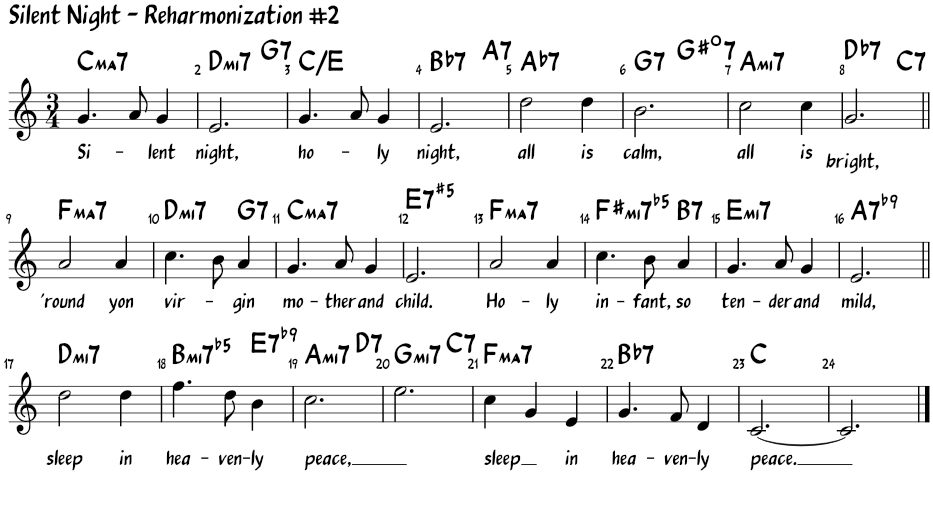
**kern	**text	**harte
*part1	*part1	*part1
*staff1	*staff1	*
*I"Piano	*	*
*I'Pno.	*	*
!!LO:PB:g=z
*clefG2	*	*
*k[]	*	*
*M3/4	*	*
=1	=1	=1
!LO:TX:a:t=Silent Night - Reharmonization #2	!	!
!	!LO:LY:b	!LO:H:kt=ma7
4.g/	Si-	C:maj7
8a/	.	.
!	!LO:LY:b	!
4g/	-lent	.
=2	=2	=2
!	!LO:LY:b	!LO:H:kt=mi7
*^	*	*
2.e/	2ryy	night,	D:min7
!	!	!	!LO:H:kt=7
.	4ryy	.	G:7
=3	=3	=3	=3
!	!	!LO:LY:b	!
*v	*v	*	*
4.g/	ho-	C:maj/3
8a/	.	.
!	!LO:LY:b	!
4g/	-ly	.
=4	=4	=4
!	!LO:LY:b	!LO:H:kt=7
*^	*	*
2.e/	2ryy	night,	Bb:7
!	!	!	!LO:H:kt=7
.	4ryy	.	A:7
=5	=5	=5	=5
!	!	!LO:LY:b	!LO:H:kt=7
*v	*v	*	*
2dd\	all	Ab:7
!	!LO:LY:b	!
4dd\	is	.
=6	=6	=6
!	!LO:LY:b	!LO:H:kt=7
*^	*	*
2.b\	2ryy	calm,	G:7
!	!	!	!LO:H:kt=7
.	4ryy	.	G#:dim7
=7	=7	=7	=7
!	!	!LO:LY:b	!LO:H:kt=mi7
*v	*v	*	*
2cc\	all	A:min7
!	!LO:LY:b	!
4cc\	is	.
=8	=8	=8
!	!LO:LY:b	!LO:H:kt=7
*^	*	*
2.g/	2ryy	bright,	Db:7
!	!	!	!LO:H:kt=7
.	4ryy	.	C:7
!!LO:LB:g=z	!!
=9||	=9||	=9||	=9||
!	!	!LO:LY:b	!LO:H:kt=ma7
*v	*v	*	*
2a/	'round	F:maj7
!	!LO:LY:b	!
4a/	yon	.
=10	=10	=10
!	!LO:LY:b	!LO:H:kt=mi7
4.cc\	vir-	D:min7
8b\	.	.
!	!LO:LY:b	!LO:H:kt=7
4a/	-gin	G:7
=11	=11	=11
!	!LO:LY:b	!LO:H:kt=ma7
4.g/	mo-	C:maj7
!	!LO:LY:b	!
8a/	ther	.
!	!LO:LY:b	!
4g/	and	.
=12	=12	=12
!	!LO:LY:b	!LO:H:kt=7
2.e/	child.	E:(3,#5,b7)
=13	=13	=13
!	!LO:LY:b	!LO:H:kt=ma7
2a/	Ho-	F:maj7
!	!LO:LY:b	!
4a/	-ly	.
=14	=14	=14
!	!LO:LY:b	!LO:H:kt=mi7b5
4.cc\	in-	F#:hdim7
!	!LO:LY:b	!
8b\	-fant,	.
!	!LO:LY:b	!LO:H:kt=7
4a/	so	B:7
=15	=15	=15
!	!LO:LY:b	!LO:H:kt=mi7
4.g/	ten-	E:min7
!	!LO:LY:b	!
8a/	-der	.
!	!LO:LY:b	!
4g/	and	.
=16	=16	=16
!	!LO:LY:b	!LO:H:kt=7
2.e/	mild,	A:7(b9)
!!LO:LB:g=z
=17||	=17||	=17||
!	!LO:LY:b	!LO:H:kt=mi7
2dd\	sleep	D:min7
!	!LO:LY:b	!
4dd\	in	.
=18	=18	=18
!	!LO:LY:b	!LO:H:kt=mi7b5
4.ff\	hea-	B:hdim7
!	!LO:LY:b	!
8dd\	-ven-	.
!	!LO:LY:b	!LO:H:kt=7
4b\	-ly	E:7(b9)
=19	=19	=19
!	!LO:LY:b	!LO:H:kt=mi7
*^	*	*
2.cc\	2ryy	peace,	A:min7
!	!	!	!LO:H:kt=7
.	4ryy	.	D:7
=20	=20	=20	=20
!	!	!	!LO:H:kt=mi7
2.ee\	2ryy	.	G:min7
!	!	!	!LO:H:kt=7
.	4ryy	.	C:7
=21	=21	=21	=21
!	!	!LO:LY:b	!LO:H:kt=ma7
*v	*v	*	*
4cc\	sleep	F:maj7
4g/	.	.
!	!LO:LY:b	!
4e/	in	.
=22	=22	=22
!	!LO:LY:b	!LO:H:kt=7
4.g/	hea-	Bb:7
!	!LO:LY:b	!
8f/	-ven-	.
!	!LO:LY:b	!
4d/	-ly	.
=23	=23	=23
!	!LO:LY:b	!
[2.c/	peace.	C:maj
=24	=24	=24
2.c/]	.	.
==	==	==
*-	*-	*-
